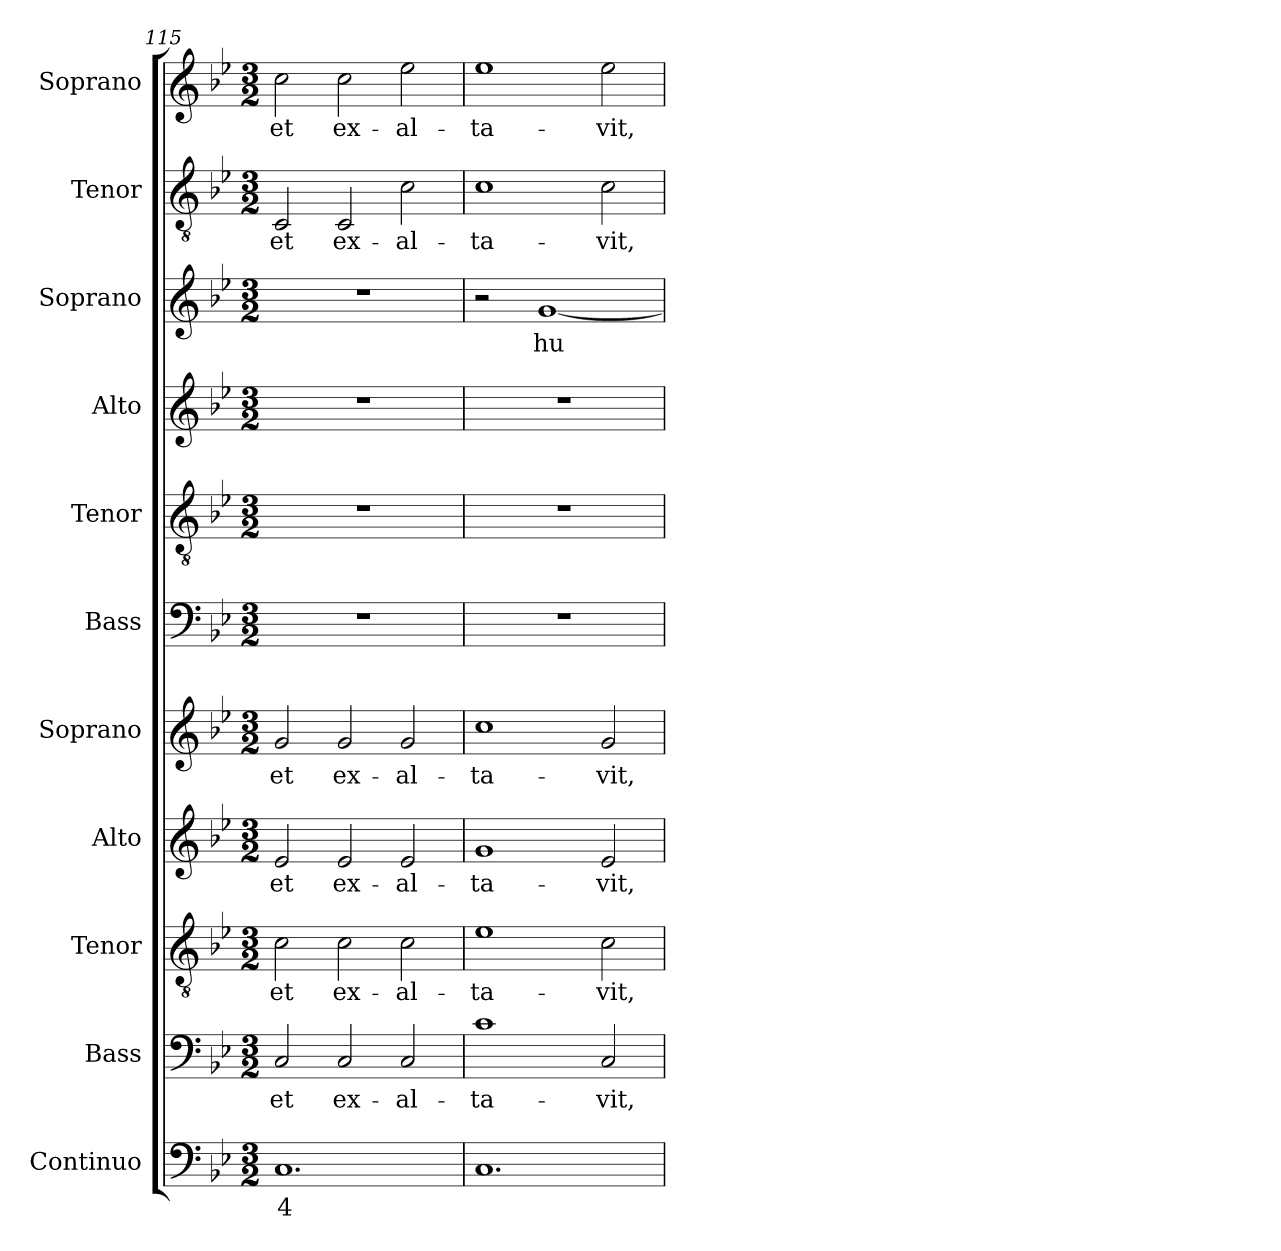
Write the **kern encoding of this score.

**kern	**text	**kern	**text	**kern	**text	**kern	**text	**kern	**text	**kern	**kern	**kern	**kern	**text	**kern	**text	**kern	**text
*part11	*part11	*part10	*part10	*part9	*part9	*part8	*part8	*part7	*part7	*part6	*part5	*part4	*part3	*part3	*part2	*part2	*part1	*part1
*staff11	*staff11	*staff10	*staff10	*staff9	*staff9	*staff8	*staff8	*staff7	*staff7	*staff6	*staff5	*staff4	*staff3	*staff3	*staff2	*staff2	*staff1	*staff1
*I"Continuo	*	*I"Bass	*	*I"Tenor	*	*I"Alto	*	*I"Soprano	*	*I"Bass	*I"Tenor	*I"Alto	*I"Soprano	*	*I"Tenor	*	*I"Soprano	*
*I'Cont.	*	*I'B.	*	*I'T.	*	*I'A.	*	*I'S.	*	*I'B.	*I'T.	*I'A.	*I'S.	*	*I'T.	*	*I'S.	*
*clefF4	*	*clefF4	*	*clefGv2	*	*clefG2	*	*clefG2	*	*clefF4	*clefGv2	*clefG2	*clefG2	*	*clefGv2	*	*clefG2	*
*	*	*	*	*ITrd7c12	*	*	*	*	*	*	*ITrd7c12	*	*	*	*ITrd7c12	*	*	*
*k[b-e-]	*	*k[b-e-]	*	*k[b-e-]	*	*k[b-e-]	*	*k[b-e-]	*	*k[b-e-]	*k[b-e-]	*k[b-e-]	*k[b-e-]	*	*k[b-e-]	*	*k[b-e-]	*
*B-:	*	*B-:	*	*B-:	*	*B-:	*	*B-:	*	*B-:	*B-:	*B-:	*B-:	*	*B-:	*	*B-:	*
*M3/2	*	*M3/2	*	*M3/2	*	*M3/2	*	*M3/2	*	*M3/2	*M3/2	*M3/2	*M3/2	*	*M3/2	*	*M3/2	*
=115	=115	=115	=115	=115	=115	=115	=115	=115	=115	=115	=115	=115	=115	=115	=115	=115	=115	=115
!	!LO:LY:b:color=#000000	!	!	!	!	!	!	!	!	!	!	!	!	!	!	!	!	!
!	!	!	!LO:LY:b:color=#000000	!	!	!	!	!	!	!	!	!	!	!	!	!	!	!
!	!	!	!	!	!LO:LY:b:color=#000000	!	!	!	!	!	!	!	!	!	!	!	!	!
!	!	!	!	!	!	!	!LO:LY:b:color=#000000	!	!	!	!	!	!	!	!	!	!	!
!	!	!	!	!	!	!	!	!	!LO:LY:b:color=#000000	!LO:N:vis=1	!LO:N:vis=1	!LO:N:vis=1	!LO:N:vis=1	!	!	!	!	!
!	!	!	!	!	!	!	!	!	!	!	!	!	!	!	!	!LO:LY:b:color=#000000	!	!
!	!	!	!	!	!	!	!	!	!	!	!	!	!	!	!	!	!	!LO:LY:b:color=#000000
1.Ci	4	2Ci/	et	2Ci\	et	2e-i/	et	2gi/	et	1.r	1.r	1.r	1.r	.	2CCi/	et	2cci\	et
!	!	!	!LO:LY:b:color=#000000	!	!	!	!	!	!	!	!	!	!	!	!	!	!	!
!	!	!	!	!	!LO:LY:b:color=#000000	!	!	!	!	!	!	!	!	!	!	!	!	!
!	!	!	!	!	!	!	!LO:LY:b:color=#000000	!	!	!	!	!	!	!	!	!	!	!
!	!	!	!	!	!	!	!	!	!LO:LY:b:color=#000000	!	!	!	!	!	!	!	!	!
!	!	!	!	!	!	!	!	!	!	!	!	!	!	!	!	!LO:LY:b:color=#000000	!	!
!	!	!	!	!	!	!	!	!	!	!	!	!	!	!	!	!	!	!LO:LY:b:color=#000000
.	.	2Ci/	ex-	2Ci\	ex-	2e-i/	ex-	2gi/	ex-	.	.	.	.	.	2CCi/	ex-	2cci\	ex-
!	!	!	!LO:LY:b:color=#000000	!	!	!	!	!	!	!	!	!	!	!	!	!	!	!
!	!	!	!	!	!LO:LY:b:color=#000000	!	!	!	!	!	!	!	!	!	!	!	!	!
!	!	!	!	!	!	!	!LO:LY:b:color=#000000	!	!	!	!	!	!	!	!	!	!	!
!	!	!	!	!	!	!	!	!	!LO:LY:b:color=#000000	!	!	!	!	!	!	!	!	!
!	!	!	!	!	!	!	!	!	!	!	!	!	!	!	!	!LO:LY:b:color=#000000	!	!
!	!	!	!	!	!	!	!	!	!	!	!	!	!	!	!	!	!	!LO:LY:b:color=#000000
.	.	2Ci/	-al-	2Ci\	-al-	2e-i/	-al-	2gi/	-al-	.	.	.	.	.	2Ci\	-al-	2ee-i\	-al-
=116	=116	=116	=116	=116	=116	=116	=116	=116	=116	=116	=116	=116	=116	=116	=116	=116	=116	=116
!	!	!	!LO:LY:b:color=#000000	!	!	!	!	!	!	!	!	!	!	!	!	!	!	!
!	!	!	!	!	!LO:LY:b:color=#000000	!	!	!	!	!	!	!	!	!	!	!	!	!
!	!	!	!	!	!	!	!LO:LY:b:color=#000000	!	!	!	!	!	!	!	!	!	!	!
!	!	!	!	!	!	!	!	!	!LO:LY:b:color=#000000	!LO:N:vis=1	!LO:N:vis=1	!LO:N:vis=1	!	!	!	!	!	!
!	!	!	!	!	!	!	!	!	!	!	!	!	!	!	!	!LO:LY:b:color=#000000	!	!
!	!	!	!	!	!	!	!	!	!	!	!	!	!	!	!	!	!	!LO:LY:b:color=#000000
1.Ci	.	1ci	-ta-	1E-i	-ta-	1gi	-ta-	1cci	-ta-	1.r	1.r	1.r	2r	.	1Ci	-ta-	1ee-i	-ta-
!	!	!	!	!	!	!	!	!	!	!	!	!	!	!LO:LY:b:color=#000000	!	!	!	!
.	.	.	.	.	.	.	.	.	.	.	.	.	[<1gi	hu-	.	.	.	.
!	!	!	!LO:LY:b:color=#000000	!	!	!	!	!	!	!	!	!	!	!	!	!	!	!
!	!	!	!	!	!LO:LY:b:color=#000000	!	!	!	!	!	!	!	!	!	!	!	!	!
!	!	!	!	!	!	!	!LO:LY:b:color=#000000	!	!	!	!	!	!	!	!	!	!	!
!	!	!	!	!	!	!	!	!	!LO:LY:b:color=#000000	!	!	!	!	!	!	!	!	!
!	!	!	!	!	!	!	!	!	!	!	!	!	!	!	!	!LO:LY:b:color=#000000	!	!
!	!	!	!	!	!	!	!	!	!	!	!	!	!	!	!	!	!	!LO:LY:b:color=#000000
.	.	2Ci/	-vit,	2Ci\	-vit,	2e-i/	-vit,	2gi/	-vit,	.	.	.	.	.	2Ci\	-vit,	2ee-i\	-vit,
=	=	=	=	=	=	=	=	=	=	=	=	=	=	=	=	=	=	=
*-	*-	*-	*-	*-	*-	*-	*-	*-	*-	*-	*-	*-	*-	*-	*-	*-	*-	*-
